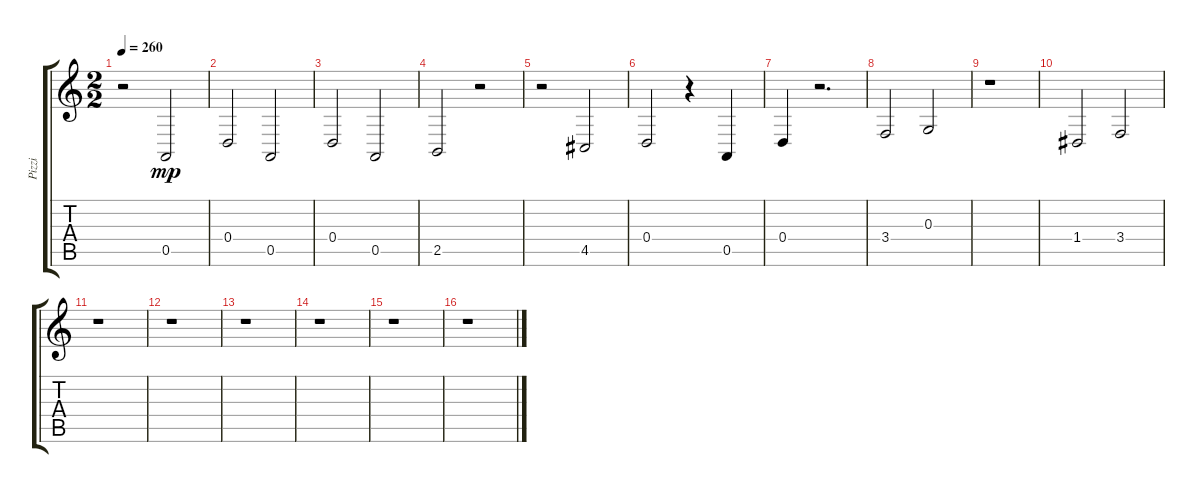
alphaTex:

\track ("Pizzi" "Pizzi") {instrument pizzicatostrings}
\staff {score tabs}
\tuning (E4 B3 G3 D3 A2 E2) {hide}
\ts (2 2)
\tempo 260
\clef g2
\ks c
r.2{dy mp} 0.5.2 |
0.4.2 0.5.2 |
0.4.2 0.5.2 |
2.5.2 r.2 |
r.2 4.5.2 |
0.4.2 r.4 0.5.4 |
0.4.4 r.2{d} |
3.4.2 0.3.2 |
r.1 |
1.4.2 3.4.2 |
r.1 |
r.1 |
r.1 |
r.1 |
r.1 |
r.1
